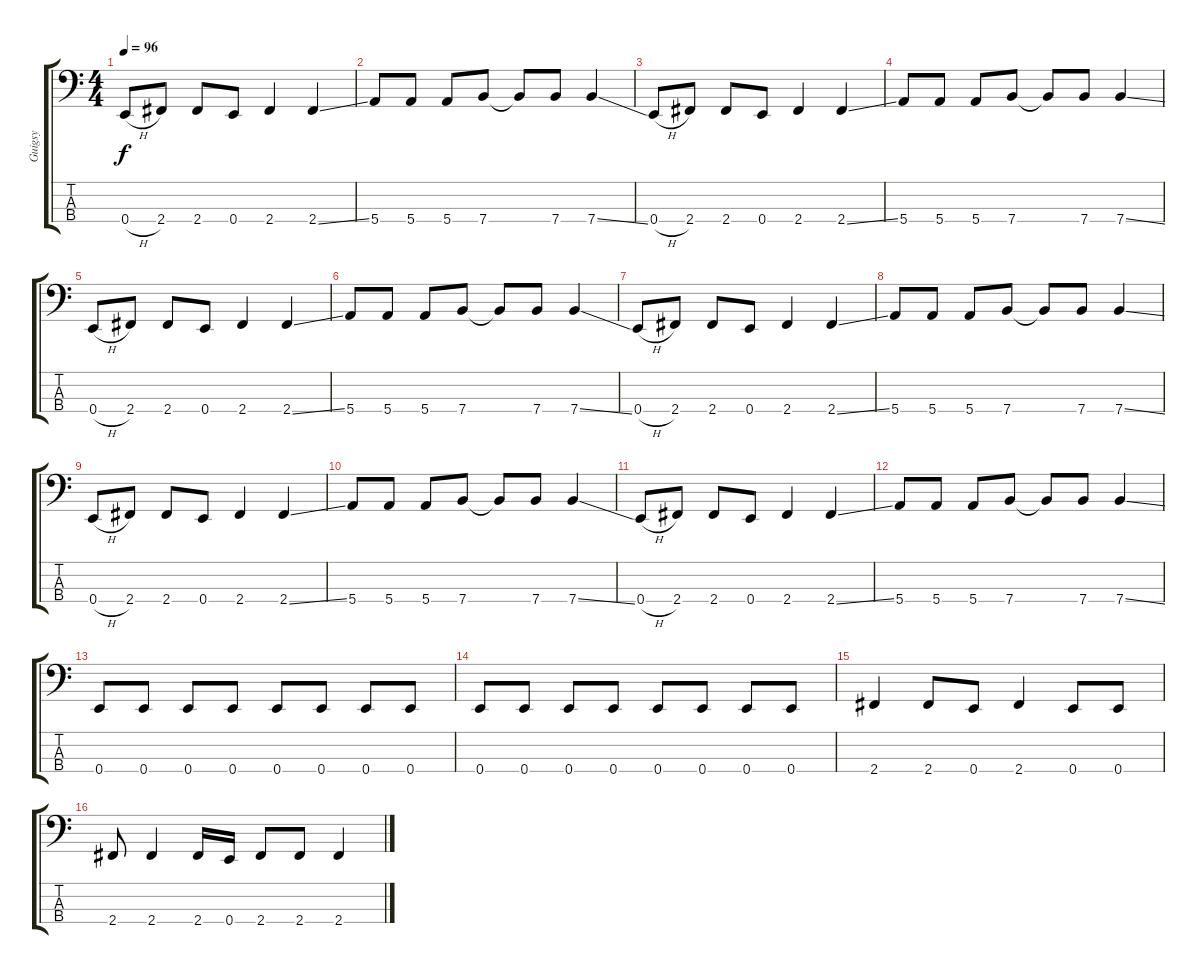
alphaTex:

\track ("Guigsy" "Guigsy") {instrument electricbasspick}
\staff {score tabs}
\tuning (G2 D2 A1 E1) {hide}
\ts (4 4)
\tempo 96
\clef f4
\ks c
0.4{h}.8{dy f} 2.4.8 2.4.8 0.4.8 2.4.4 2.4{ss}.4 |
5.4.8 5.4.8 5.4.8 7.4.8 7.4{t}.8 7.4.8 7.4{ss}.4 |
0.4{h}.8 2.4.8 2.4.8 0.4.8 2.4.4 2.4{ss}.4 |
5.4.8 5.4.8 5.4.8 7.4.8 7.4{t}.8 7.4.8 7.4{ss}.4 |
0.4{h}.8 2.4.8 2.4.8 0.4.8 2.4.4 2.4{ss}.4 |
5.4.8 5.4.8 5.4.8 7.4.8 7.4{t}.8 7.4.8 7.4{ss}.4 |
0.4{h}.8 2.4.8 2.4.8 0.4.8 2.4.4 2.4{ss}.4 |
5.4.8 5.4.8 5.4.8 7.4.8 7.4{t}.8 7.4.8 7.4{ss}.4 |
0.4{h}.8 2.4.8 2.4.8 0.4.8 2.4.4 2.4{ss}.4 |
5.4.8 5.4.8 5.4.8 7.4.8 7.4{t}.8 7.4.8 7.4{ss}.4 |
0.4{h}.8 2.4.8 2.4.8 0.4.8 2.4.4 2.4{ss}.4 |
5.4.8 5.4.8 5.4.8 7.4.8 7.4{t}.8 7.4.8 7.4{ss}.4 |
0.4.8 0.4.8 0.4.8 0.4.8 0.4.8 0.4.8 0.4.8 0.4.8 |
0.4.8 0.4.8 0.4.8 0.4.8 0.4.8 0.4.8 0.4.8 0.4.8 |
2.4.4 2.4.8 0.4.8 2.4.4 0.4.8 0.4.8 |
2.4.8 2.4.4 2.4.16 0.4.16 2.4.8 2.4.8 2.4.4
